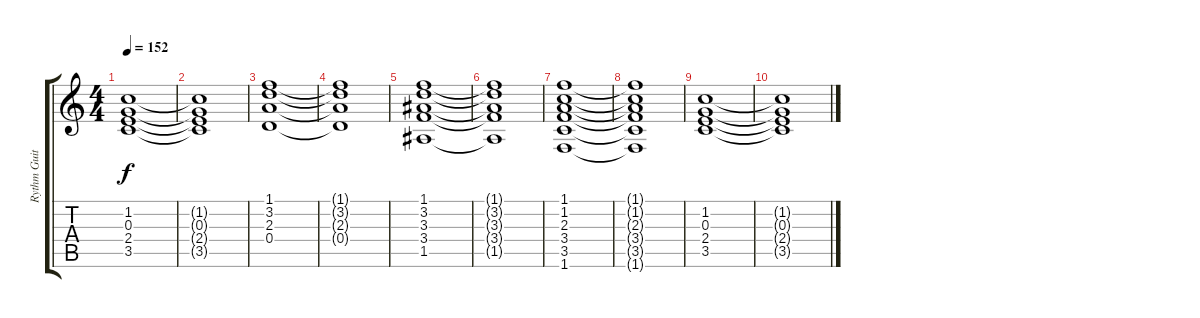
\track ("Rythm Guitar" "Rythm Guit") {instrument acousticguitarsteel}
\staff {score tabs}
\tuning (E4 B3 G3 D3 A2 E2) {hide}
\ts (4 4)
\tempo 152
\clef g2
\ks c
(1.2 0.3 2.4 3.5).1{dy f} |
(1.2{t} 0.3{t} 2.4{t} 3.5{t}).1 |
(1.1 3.2 2.3 0.4).1 |
(1.1{t} 3.2{t} 2.3{t} 0.4{t}).1 |
(1.1 3.2 3.3 3.4 1.5).1 |
(1.1{t} 3.2{t} 3.3{t} 3.4{t} 1.5{t}).1 |
(1.1 1.2 2.3 3.4 3.5 1.6).1 |
(1.1{t} 1.2{t} 2.3{t} 3.4{t} 3.5{t} 1.6{t}).1 |
(1.2 0.3 2.4 3.5).1 |
(1.2{t} 0.3{t} 2.4{t} 3.5{t}).1
